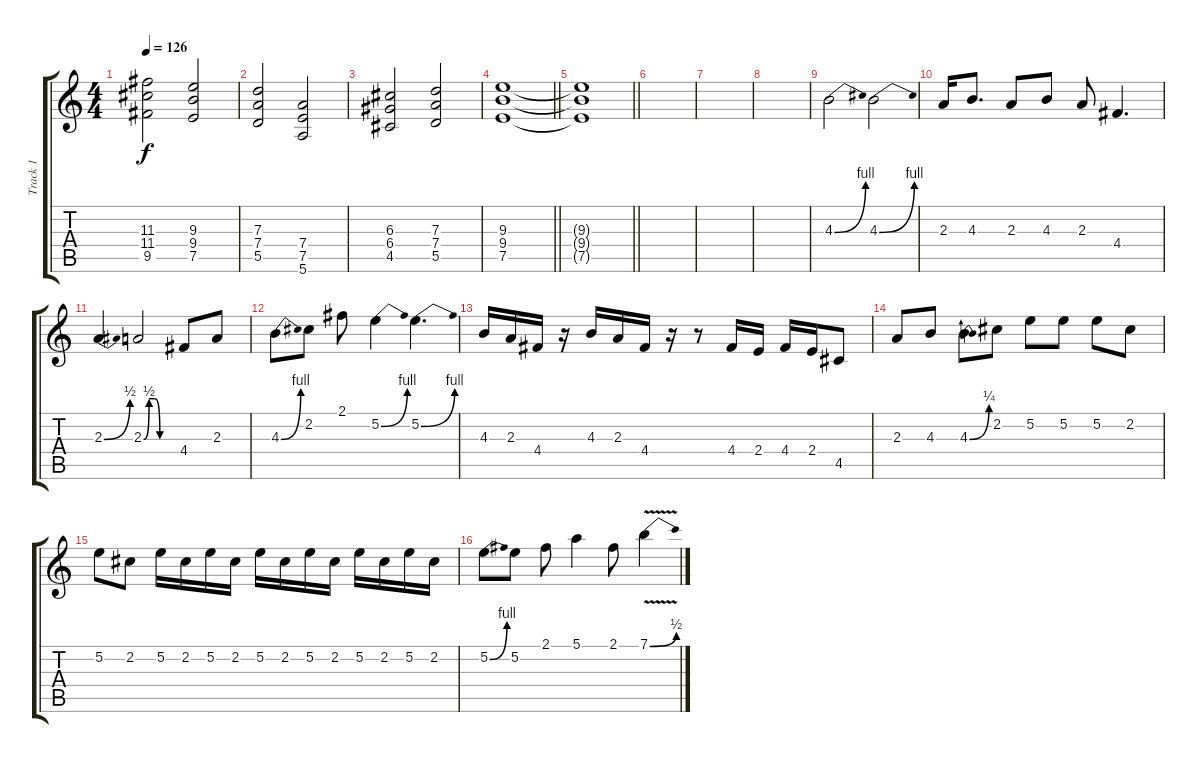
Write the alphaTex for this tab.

\track ("Track 1" "Track 1") {instrument overdrivenguitar}
\staff {score tabs}
\tuning (E4 B3 G3 D3 A2 E2) {hide}
\ts (4 4)
\tempo 126
\clef g2
\ks c
(11.3 11.4 9.5).2{dy f} (9.3 9.4 7.5).2 |
(7.3 7.4 5.5).2 (7.4 7.5 5.6).2 |
(6.3 6.4 4.5).2 (7.3 7.4 5.5).2 |
\barLineRight lightlight
(9.3 9.4 7.5).1 |
\barLineRight lightlight
(9.3{t} 9.4{t} 7.5{t}).1 |
|
|
|
4.3{be (bend 0 0 60 4)}.2 4.3{be (bend 0 0 60 4)}.2 |
2.3.16 4.3.8{d} 2.3.8 4.3.8 2.3.8 4.4.4{d} |
2.3{be (bend 0 0 60 2)}.4 2.3{be (custom 0 0 10 2 20 2 30 0 60 0)}.2 4.4.8 2.3.8 |
4.3{be (bend 0 0 60 4)}.8 2.2.8 2.1.8 5.2{be (bend 0 0 60 4)}.4 5.2{be (bend 0 0 60 4)}.4{d} |
4.3.16 2.3.16 4.4.16 r.16 4.3.16 2.3.16 4.4.16 r.16 r.8 4.4.16 2.4.16 4.4.16 2.4.16 4.5.8 |
2.3.8 4.3.8 4.3{be (bend 0 0 60 1)}.8 2.2.8 5.2.8 5.2.8 5.2.8 2.2.8 |
5.2.8 2.2.8 5.2.16 2.2.16 5.2.16 2.2.16 5.2.16 2.2.16 5.2.16 2.2.16 5.2.16 2.2.16 5.2.16 2.2.16 |
5.2{be (bend 0 0 60 4)}.8 5.2.8 2.1.8 5.1.4 2.1.8 7.1{be (bend 0 0 60 2) v}.4
